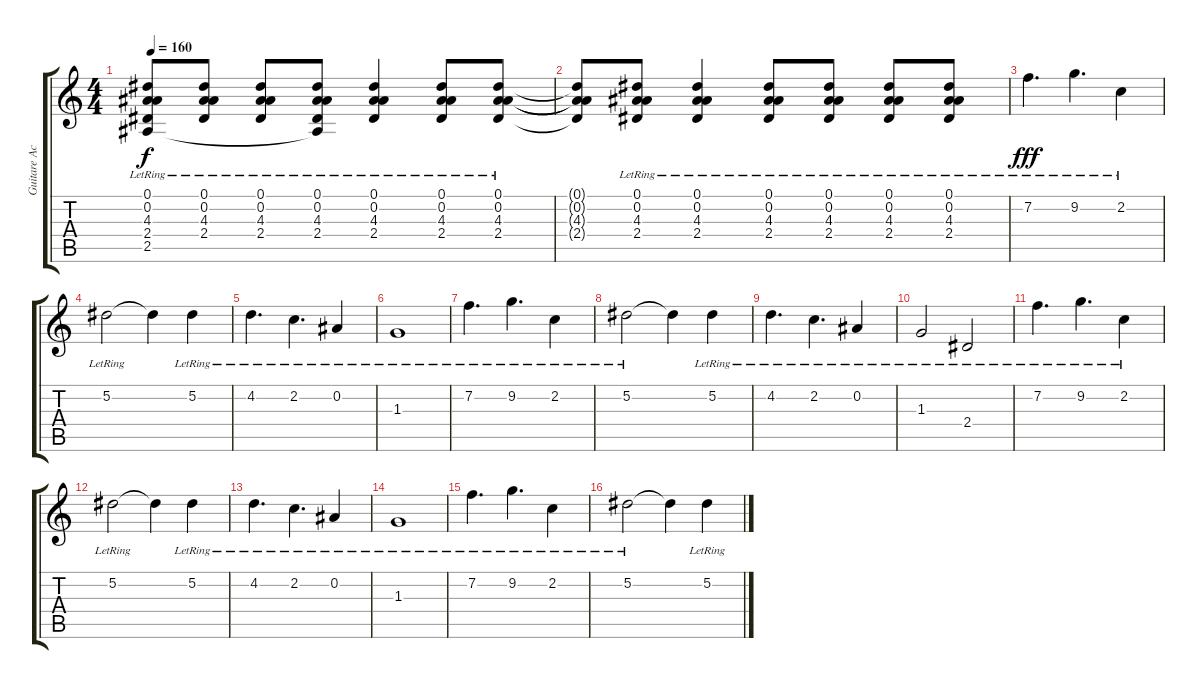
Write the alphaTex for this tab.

\track ("Guitare Acoustique 2" "Guitare Ac") {instrument acousticguitarsteel}
\staff {score tabs}
\tuning (Eb4 Bb3 Gb3 Db3 Ab2 Eb2) {hide}
\ts (4 4)
\tempo 160
\clef g2
\ks c
(0.1{lr} 0.2{lr} 4.3{lr} 2.4{lr} 2.5{lr}).8{dy f} (0.1{lr} 0.2{lr} 4.3{lr} 2.4{lr}).8 (0.1{lr} 0.2{lr} 4.3{lr} 2.4{lr}).8 (0.1{lr} 0.2{lr} 4.3{lr} 2.4{lr} 2.5{t}).8 (0.1{lr} 0.2{lr} 4.3{lr} 2.4{lr}).4 (0.1{lr} 0.2{lr} 4.3{lr} 2.4{lr}).8 (0.1{lr} 0.2{lr} 4.3{lr} 2.4{lr}).8 |
(0.1{t} 0.2{t} 4.3{t} 2.4{t}).8 (0.1{lr} 0.2{lr} 4.3{lr} 2.4{lr}).8 (0.1{lr} 0.2{lr} 4.3{lr} 2.4{lr}).4 (0.1{lr} 0.2{lr} 4.3{lr} 2.4{lr}).8 (0.1{lr} 0.2{lr} 4.3{lr} 2.4{lr}).8 (0.1{lr} 0.2{lr} 4.3{lr} 2.4{lr}).8 (0.1{lr} 0.2{lr} 4.3{lr} 2.4{lr}).8 |
7.2{lr}.4{d dy fff volume 14} 9.2{lr}.4{d} 2.2{lr}.4 |
5.2{lr}.2 5.2{t}.4 5.2{lr}.4 |
4.2{lr}.4{d} 2.2{lr}.4{d} 0.2{lr}.4 |
1.3{lr}.1 |
7.2{lr}.4{d} 9.2{lr}.4{d} 2.2{lr}.4 |
5.2{lr}.2 5.2{t}.4 5.2{lr}.4 |
4.2{lr}.4{d} 2.2{lr}.4{d} 0.2{lr}.4 |
1.3{lr}.2 2.4{lr}.2 |
7.2{lr}.4{d} 9.2{lr}.4{d} 2.2{lr}.4 |
5.2{lr}.2 5.2{t}.4 5.2{lr}.4 |
4.2{lr}.4{d} 2.2{lr}.4{d} 0.2{lr}.4 |
1.3{lr}.1 |
7.2{lr}.4{d} 9.2{lr}.4{d} 2.2{lr}.4 |
5.2{lr}.2 5.2{t}.4 5.2{lr}.4
